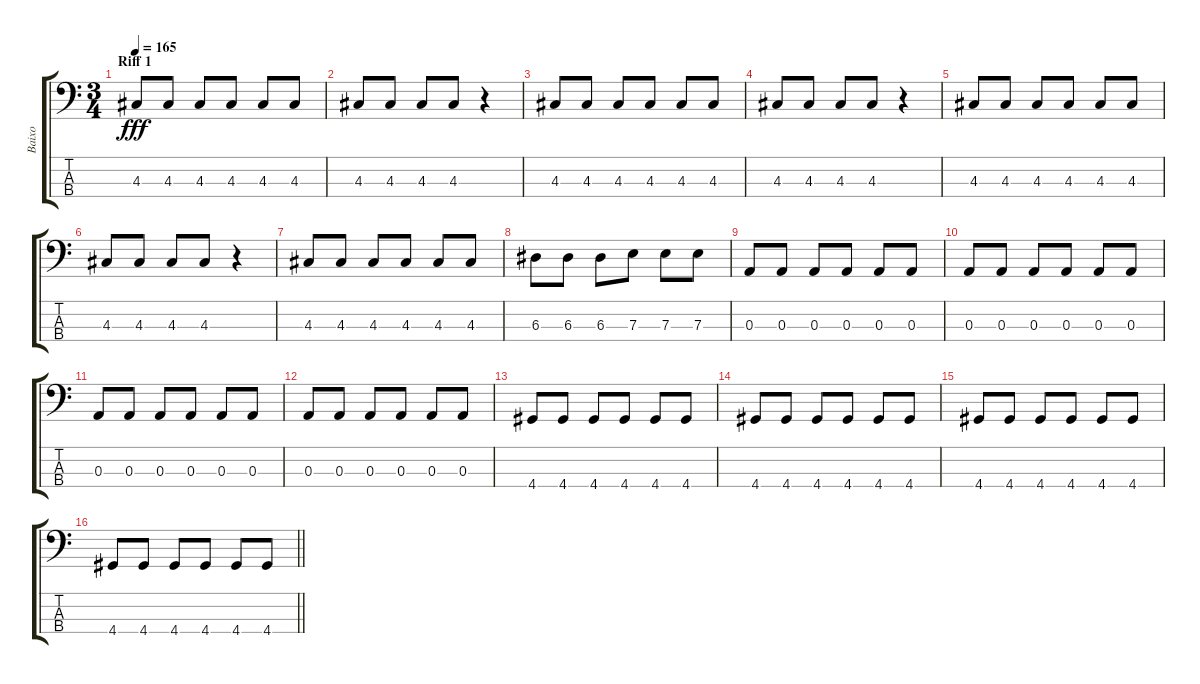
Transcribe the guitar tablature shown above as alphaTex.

\track ("Baixo" "Baixo") {instrument electricbasspick}
\staff {score tabs}
\tuning (G2 D2 A1 E1) {hide}
\ts (3 4)
\section ("" "Riff 1")
\tempo 165
\clef f4
\ks c
4.3.8{dy fff} 4.3.8 4.3.8 4.3.8 4.3.8 4.3.8 |
4.3.8 4.3.8 4.3.8 4.3.8 r.4 |
4.3.8 4.3.8 4.3.8 4.3.8 4.3.8 4.3.8 |
4.3.8 4.3.8 4.3.8 4.3.8 r.4 |
4.3.8 4.3.8 4.3.8 4.3.8 4.3.8 4.3.8 |
4.3.8 4.3.8 4.3.8 4.3.8 r.4 |
4.3.8 4.3.8 4.3.8 4.3.8 4.3.8 4.3.8 |
6.3.8 6.3.8 6.3.8 7.3.8 7.3.8 7.3.8 |
0.3.8 0.3.8 0.3.8 0.3.8 0.3.8 0.3.8 |
0.3.8 0.3.8 0.3.8 0.3.8 0.3.8 0.3.8 |
0.3.8 0.3.8 0.3.8 0.3.8 0.3.8 0.3.8 |
0.3.8 0.3.8 0.3.8 0.3.8 0.3.8 0.3.8 |
4.4.8 4.4.8 4.4.8 4.4.8 4.4.8 4.4.8 |
4.4.8 4.4.8 4.4.8 4.4.8 4.4.8 4.4.8 |
4.4.8 4.4.8 4.4.8 4.4.8 4.4.8 4.4.8 |
\barLineRight lightlight
4.4.8 4.4.8 4.4.8 4.4.8 4.4.8 4.4.8
